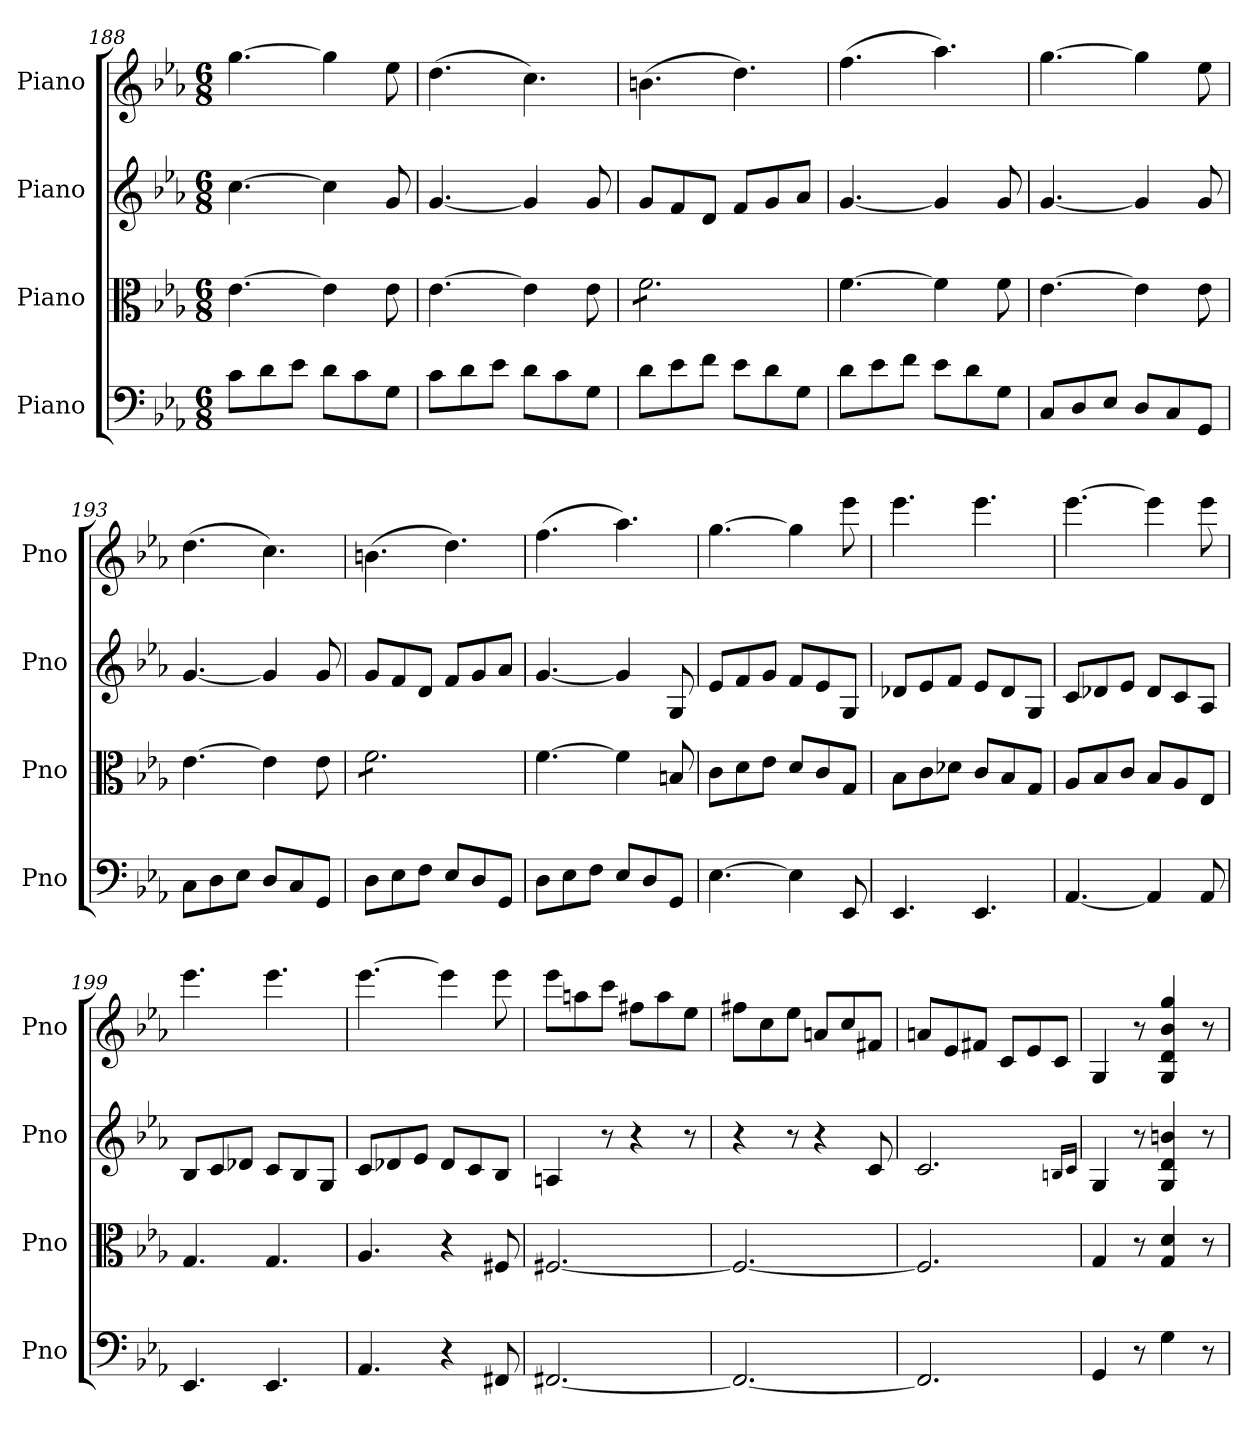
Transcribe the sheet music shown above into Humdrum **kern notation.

**kern	**kern	**kern	**kern
*part4	*part3	*part2	*part1
*staff4	*staff3	*staff2	*staff1
*I"Piano	*I"Piano	*I"Piano	*I"Piano
*I'Pno	*I'Pno	*I'Pno	*I'Pno
*clefF4	*clefC3	*clefG2	*clefG2
*k[b-e-a-]	*k[b-e-a-]	*k[b-e-a-]	*k[b-e-a-]
*M6/8	*M6/8	*M6/8	*M6/8
=188	=188	=188	=188
8c\L	[4.e-\	[4.cc\	[4.gg\
8d\	.	.	.
8e-\J	.	.	.
8d\L	4e-\]	4cc\]	4gg\]
8c\	.	.	.
8G\J	8e-\	8g/	8ee-\
=189	=189	=189	=189
8c\L	[4.e-\	[4.g/	(4.dd\
8d\	.	.	.
8e-\J	.	.	.
8d\L	4e-\]	4g/]	4.cc\)
8c\	.	.	.
8G\J	8e-\	8g/	.
=190	=190	=190	=190
*	*tremolo	*	*
8d\L	8f\L	8g/L	(4.bn\
8e-\	8f\	8f/	.
8f\J	8f\	8d/J	.
8e-\L	8f\	8f/L	4.dd\)
8d\	8f\	8g/	.
8G\J	8f\J	8a-/J	.
*	*Xtremolo	*	*
=191	=191	=191	=191
8d\L	[4.f\	[4.g/	(4.ff\
8e-\	.	.	.
8f\J	.	.	.
8e-\L	4f\]	4g/]	4.aa-\)
8d\	.	.	.
8G\J	8f\	8g/	.
=192	=192	=192	=192
8C/L	[4.e-\	[4.g/	[4.gg\
8D/	.	.	.
8E-/J	.	.	.
8D/L	4e-\]	4g/]	4gg\]
8C/	.	.	.
8GG/J	8e-\	8g/	8ee-\
!!LO:LB:g=z
=193	=193	=193	=193
8C\L	[4.e-\	[4.g/	(4.dd\
8D\	.	.	.
8E-\J	.	.	.
8D/L	4e-\]	4g/]	4.cc\)
8C/	.	.	.
8GG/J	8e-\	8g/	.
=194	=194	=194	=194
*	*tremolo	*	*
8D\L	8f\L	8g/L	(4.bn\
8E-\	8f\	8f/	.
8F\J	8f\	8d/J	.
8E-/L	8f\	8f/L	4.dd\)
8D/	8f\	8g/	.
8GG/J	8f\J	8a-/J	.
*	*Xtremolo	*	*
=195	=195	=195	=195
8D\L	[4.f\	[4.g/	(4.ff\
8E-\	.	.	.
8F\J	.	.	.
8E-/L	4f\]	4g/]	4.aa-\)
8D/	.	.	.
8GG/J	8Bn/	8G/	.
=196	=196	=196	=196
[4.E-\	8c\L	8e-/L	[4.gg\
.	8d\	8f/	.
.	8e-\J	8g/J	.
4E-\]	8d/L	8f/L	4gg\]
.	8c/	8e-/	.
8EE-/	8G/J	8G/J	8eee-\
=197	=197	=197	=197
4.EE-/	8B-\L	8d-X/L	4.eee-\
.	8c\	8e-/	.
.	8d-X\J	8f/J	.
4.EE-/	8c/L	8e-/L	4.eee-\
.	8B-/	8d-/	.
.	8G/J	8G/J	.
=198	=198	=198	=198
[4.AA-/	8A-/L	8c/L	[4.eee-\
.	8B-/	8d-X/	.
.	8c/J	8e-/J	.
4AA-/]	8B-/L	8d-/L	4eee-\]
.	8A-/	8c/	.
8AA-/	8E-/J	8A-/J	8eee-\
=199	=199	=199	=199
4.EE-/	4.G/	8B-/L	4.eee-\
.	.	8c/	.
.	.	8d-X/J	.
4.EE-/	4.G/	8c/L	4.eee-\
.	.	8B-/	.
.	.	8G/J	.
=200	=200	=200	=200
4.AA-/	4.A-/	8c/L	[4.eee-\
.	.	8d-X/	.
.	.	8e-/J	.
4r	4r	8d-/L	4eee-\]
.	.	8c/	.
8FF#X/	8F#X/	8B-/J	8eee-\
=201	=201	=201	=201
[2.FF#X/	[2.F#X/	4An/	8eee-\L
.	.	.	8aan\
.	.	8r	8ccc\J
.	.	4r	8ff#X\L
.	.	.	8aa\
.	.	8r	8ee-\J
=202	=202	=202	=202
2.FF#/_	2.F#/_	4r	8ff#X\L
.	.	.	8cc\
.	.	8r	8ee-\J
.	.	4r	8an/L
.	.	.	8cc/
.	.	8c/	8f#X/J
!!LO:PB:g=z
=203	=203	=203	=203
2.FF#/]	2.F#/]	2.c/	8an/L
.	.	.	8e-/
.	.	.	8f#X/J
.	.	.	8c/L
.	.	.	8e-/
.	.	.	8c/J
.	.	16qBn/LL	.
.	.	16qc/JJ	.
=204	=204	=204	=204
4GG/	4G/	4G/	4G/
8r	8r	8r	8r
4G\	4G/ 4d/	4G/ 4d/ 4bn/	4G/ 4d/ 4b-/ 4gg/
8r	8r	8r	8r
=	=	=	=
*-	*-	*-	*-
